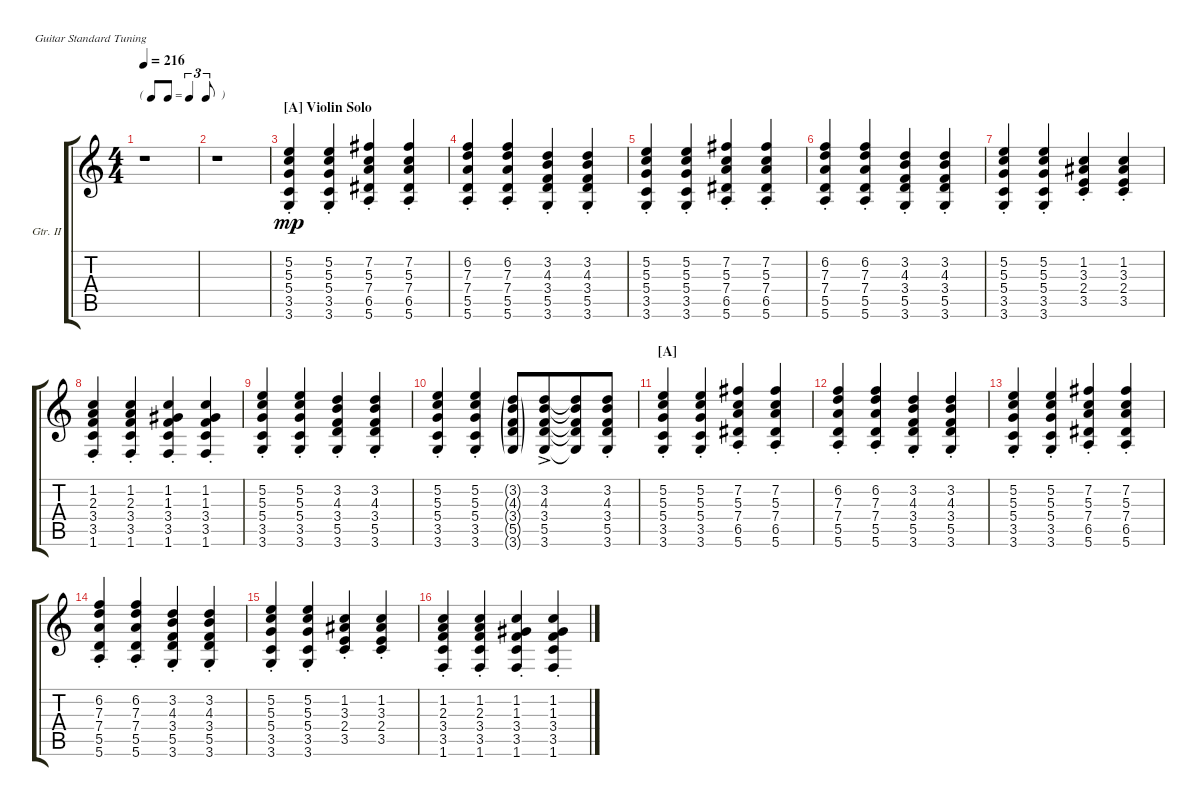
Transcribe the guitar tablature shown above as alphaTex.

\defaultSystemsLayout 4
\bracketExtendMode groupsimilarinstruments
\firstSystemTrackNameOrientation horizontal
\otherSystemsTrackNameOrientation horizontal
\track ("Guitar II" "Gtr. II") {instrument acousticguitarsteel}
\staff {score tabs}
\tuning (E4 B3 G3 D3 A2 E2)
\ts (4 4)
\tf triplet8th
\tempo 216
\clef g2
\scale
0.485477
\ks c
r.1{dy mp instrument acousticguitarsteel} |
\scale
0.257261 r.1 |
\section ("A" "Violin Solo")
\scale
0.257261 (5.2{st} 5.3{st} 5.4{st} 3.5{st} 3.6{st}).4 (5.2{st} 5.3{st} 5.4{st} 3.5{st} 3.6{st}).4 (5.6{st} 6.5{st} 7.4{st} 5.3{st} 7.2{st}).4 (5.6{st} 6.5{st} 7.4{st} 5.3{st} 7.2{st}).4 |
\scale
0.333333 (6.2{st} 7.3{st} 7.4{st} 5.5{st} 5.6{st}).4 (6.2{st} 7.3{st} 7.4{st} 5.5{st} 5.6{st}).4 (3.6{st} 5.5{st} 3.4{st} 4.3{st} 3.2{st}).4 (3.6{st} 5.5{st} 3.4{st} 4.3{st} 3.2{st}).4 |
\scale
0.333333 (5.2{st} 5.3{st} 5.4{st} 3.5{st} 3.6{st}).4 (5.2{st} 5.3{st} 5.4{st} 3.5{st} 3.6{st}).4 (5.6{st} 6.5{st} 7.4{st} 5.3{st} 7.2{st}).4 (5.6{st} 6.5{st} 7.4{st} 5.3{st} 7.2{st}).4 |
\scale
0.333333 (6.2{st} 7.3{st} 7.4{st} 5.5{st} 5.6{st}).4 (6.2{st} 7.3{st} 7.4{st} 5.5{st} 5.6{st}).4 (3.6{st} 5.5{st} 3.4{st} 4.3{st} 3.2{st}).4 (3.6{st} 5.5{st} 3.4{st} 4.3{st} 3.2{st}).4 |
\scale
0.333333 (5.2{st} 5.3{st} 5.4{st} 3.5{st} 3.6{st}).4 (5.2{st} 5.3{st} 5.4{st} 3.5{st} 3.6{st}).4 (3.5{st} 2.4{st} 3.3{st} 1.2{st}).4 (3.5{st} 2.4{st} 3.3{st} 1.2{st}).4 |
\scale
0.333333 (1.2{st} 2.3{st} 3.4{st} 3.5{st} 1.6{st}).4 (1.2{st} 2.3{st} 3.4{st} 3.5{st} 1.6{st}).4 (1.6{st} 3.5{st} 3.4{st} 1.3{st} 1.2{st}).4 (1.6{st} 3.5{st} 3.4{st} 1.3{st} 1.2{st}).4 |
\scale
0.333333 (5.2{st} 5.3{st} 5.4{st} 3.5{st} 3.6{st}).4 (5.2{st} 5.3{st} 5.4{st} 3.5{st} 3.6{st}).4 (3.6{st} 5.5{st} 3.4{st} 4.3{st} 3.2{st}).4 (3.6{st} 5.5{st} 3.4{st} 4.3{st} 3.2{st}).4 |
\scale
0.333333 (5.2{st} 5.3{st} 5.4{st} 3.5{st} 3.6{st}).4 (5.2{st} 5.3{st} 5.4{st} 3.5{st} 3.6{st}).4 (3.6{g} 5.5{g} 3.4{g} 4.3{g} 3.2{g}).8{beam merge} (3.6{ac} 5.5{ac} 3.4{ac} 4.3{ac} 3.2{ac}).8{beam merge} (3.2{t} 4.3{t} 3.4{t} 5.5{t} 3.6{t}).8{beam merge} (3.6{st} 5.5{st} 3.4{st} 4.3{st} 3.2{st}).8 |
\section ("A" "")
\scale
0.333333 (5.2{st} 5.3{st} 5.4{st} 3.5{st} 3.6{st}).4 (5.2{st} 5.3{st} 5.4{st} 3.5{st} 3.6{st}).4 (5.6{st} 6.5{st} 7.4{st} 5.3{st} 7.2{st}).4 (5.6{st} 6.5{st} 7.4{st} 5.3{st} 7.2{st}).4 |
\scale
0.333333 (6.2{st} 7.3{st} 7.4{st} 5.5{st} 5.6{st}).4 (6.2{st} 7.3{st} 7.4{st} 5.5{st} 5.6{st}).4 (3.6{st} 5.5{st} 3.4{st} 4.3{st} 3.2{st}).4 (3.6{st} 5.5{st} 3.4{st} 4.3{st} 3.2{st}).4 |
\scale
0.333333 (5.2{st} 5.3{st} 5.4{st} 3.5{st} 3.6{st}).4 (5.2{st} 5.3{st} 5.4{st} 3.5{st} 3.6{st}).4 (5.6{st} 6.5{st} 7.4{st} 5.3{st} 7.2{st}).4 (5.6{st} 6.5{st} 7.4{st} 5.3{st} 7.2{st}).4 |
\scale
0.333333 (6.2{st} 7.3{st} 7.4{st} 5.5{st} 5.6{st}).4 (6.2{st} 7.3{st} 7.4{st} 5.5{st} 5.6{st}).4 (3.6{st} 5.5{st} 3.4{st} 4.3{st} 3.2{st}).4 (3.6{st} 5.5{st} 3.4{st} 4.3{st} 3.2{st}).4 |
\scale
0.333333 (5.2{st} 5.3{st} 5.4{st} 3.5{st} 3.6{st}).4 (5.2{st} 5.3{st} 5.4{st} 3.5{st} 3.6{st}).4 (3.5{st} 2.4{st} 3.3{st} 1.2{st}).4 (3.5{st} 2.4{st} 3.3{st} 1.2{st}).4 |
\scale
0.333333 (1.2{st} 2.3{st} 3.4{st} 3.5{st} 1.6{st}).4 (1.2{st} 2.3{st} 3.4{st} 3.5{st} 1.6{st}).4 (1.6{st} 3.5{st} 3.4{st} 1.3{st} 1.2{st}).4 (1.6{st} 3.5{st} 3.4{st} 1.3{st} 1.2{st}).4
